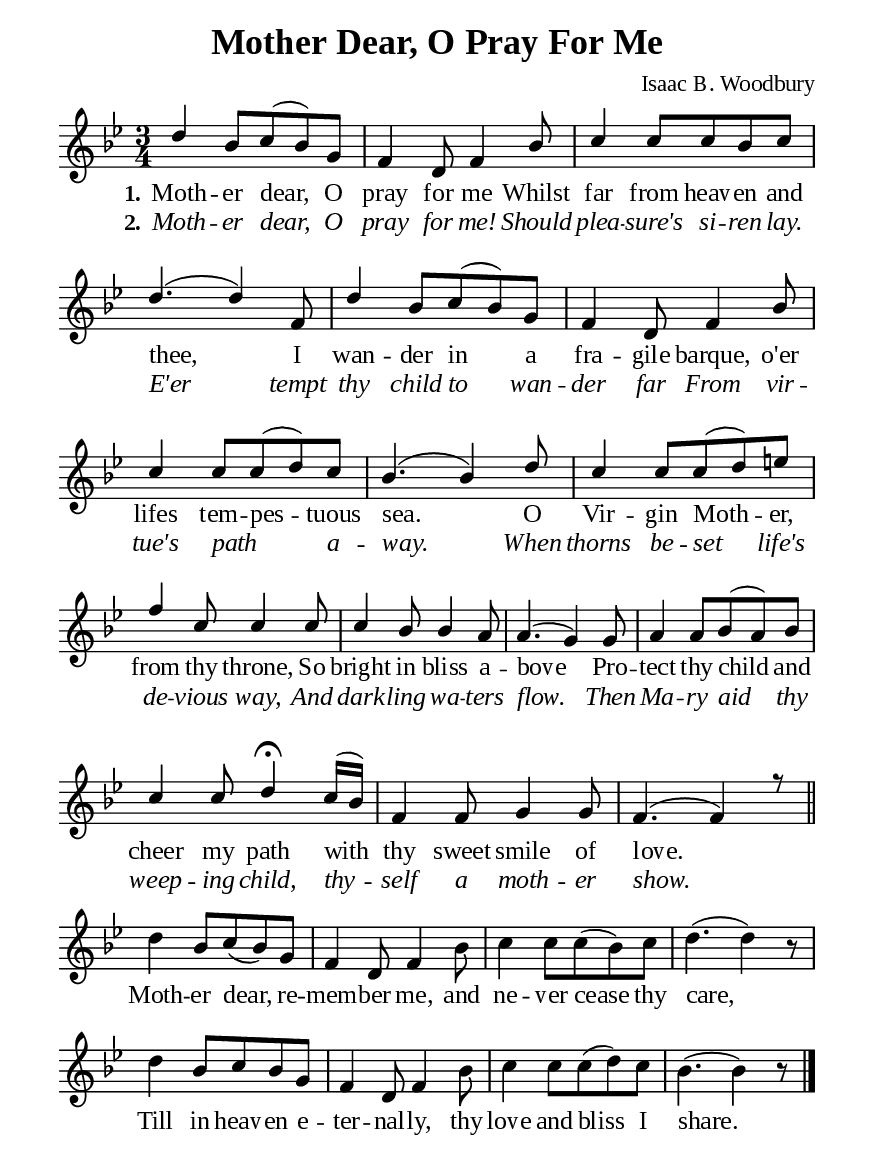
%%%%%%%%%%%%%%%%%%%%%%%%%%%%%
% CONTENTS OF THIS DOCUMENT
% 1. Common settings
% 2. Verse music
% 3. Chorus music
% 4. Verse lyrics
% 5. Chorus lyrics
% 6. Layout
%%%%%%%%%%%%%%%%%%%%%%%%%%%%%

%%%%%%%%%%%%%%%%%%%%%%%%%%%%%
% 1. Common settings
%%%%%%%%%%%%%%%%%%%%%%%%%%%%%
\version "2.18.2"

\header {
  title = "Mother Dear, O Pray For Me"
  composer = "Isaac B. Woodbury"
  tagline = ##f
}

globalSettings = {
  \key bes \major
  \time 3/4
  \override Score.BarNumber.break-visibility = ##(#f #f #f)
}

verseSettings = {
  \phrasingSlurDashed
}

\paper {
  #(set-paper-size "a5")
  top-margin = 3.2\mm
  bottom-marign = 10\mm
  left-margin = 10\mm
  right-margin = 10\mm
  indent = #0
  #(define fonts
	 (make-pango-font-tree "Liberation Serif"
	 		       "Liberation Serif"
			       "Liberation Serif"
			       (/ 20 20)))
  system-system-spacing = #'((basic-distance . 3) (padding . 3))
}

printItalic = \with {
  \override LyricText.font-shape = #'italic
}

%%%%%%%%%%%%%%%%%%%%%%%%%%%%%
% 2. Verse music
%%%%%%%%%%%%%%%%%%%%%%%%%%%%%
musicVerseSoprano = \relative c'' {
  %{	01	%} d4 bes8 c (bes) g |
  %{	02	%} f4 d8 f4 bes8 |
  %{	03	%} c4 c8 c bes c |
  %{	04	%} d4. (d4) f,8 |
  %{	05	%} d'4 bes8 c (bes) g |
  %{	06	%} f4 d8 f4 bes8 |
  %{	07	%} c4 c8 c (d) c |
  %{	08	%} bes4. (bes4) d8 |
  %{	09	%} c4 c8 c (d) e! |
  %{	10	%} f4 c8 c4 c8 |
  %{	11	%} c4 bes8 bes4 a8 |
  %{	12	%} a4. (g4) g8 |
  %{	13	%} a4 a8 bes (a) bes |
  %{	14	%} c4 c8 d4 \fermata c16 (bes) |
  %{	15	%} f4 f8 g4 g8 |
  %{	16	%} f4. (f4) r8 \bar "||"
}

%%%%%%%%%%%%%%%%%%%%%%%%%%%%%
% 2. Chorus music
%%%%%%%%%%%%%%%%%%%%%%%%%%%%%
musicChorusSoprano = \relative c'' {
  \set Score.currentBarNumber = #17
  %{	17	%} d4 bes8 c (bes) g |
  %{	18	%} f4 d8 f4 bes8 |
  %{	19	%} c4 c8 c (bes) c |
  %{	20	%} d4. (d4) r8 |
  %{	21	%} d4 bes8 c bes g |
  %{	22	%} f4 d8 f4 bes8 |
  %{	23	%} c4 c8 c (d) c |
  %{	24	%} bes4. (bes4) r8 \bar "|."
}

%%%%%%%%%%%%%%%%%%%%%%%%%%%%%
% 4. Verse lyrics
%%%%%%%%%%%%%%%%%%%%%%%%%%%%%
lyricVerseOne = \lyricmode {
  \set stanza = #"1."
  Moth -- er dear, O pray for me
  Whilst far from heav -- en and thee,
  I wan -- der in a fra -- gile barque, o'er lifes tem -- pes -- tuous sea.
  O Vir -- gin Moth -- er, from thy throne,
  So bright in bliss a -- bove
  Pro -- tect thy child and cheer my path with thy sweet smile of love.
}

lyricVerseTwo = \lyricmode {
  \set stanza = #"2."
  Moth -- er dear, O pray for me! Should plea -- sure's si -- ren lay.
  E'er tempt thy child to wan -- der far
  From vir -- tue's path _ a -- way.
  When thorns be -- set life's de -- vious way,
  And dark -- ling wa -- ters flow.
  Then Ma -- ry aid thy weep -- ing child, thy -- self a moth -- er show.
}

%%%%%%%%%%%%%%%%%%%%%%%%%%%%%
% 5. Chorus lyrics
%%%%%%%%%%%%%%%%%%%%%%%%%%%%%
lyricChorus = \lyricmode {
  Moth -- er dear, re -- mem -- ber me, and ne -- ver cease thy care,
  Till in heav -- en e -- ter -- nal -- ly, thy love and bliss I share.
}

%%%%%%%%%%%%%%%%%%%%%%%%%%%%%
% 6. Layout
%%%%%%%%%%%%%%%%%%%%%%%%%%%%%
\score {
    \new ChoirStaff <<
      \new Staff <<
        \clef "treble"
        \new Voice = "soprano" {
          \voiceOne \globalSettings \verseSettings   \musicVerseSoprano
        }
      >>
      \new Lyrics \lyricsto soprano \lyricVerseOne
      \new Lyrics \printItalic \lyricsto soprano \lyricVerseTwo
    >>
}

\score {
    \new ChoirStaff <<
      \new Staff <<
        \clef "treble"
        \override Staff.TimeSignature #'stencil = ##f
        \new Voice = "soprano" {
          \globalSettings   \musicChorusSoprano
        }
      >>
      \new Lyrics \lyricsto soprano \lyricChorus
    >>
}
